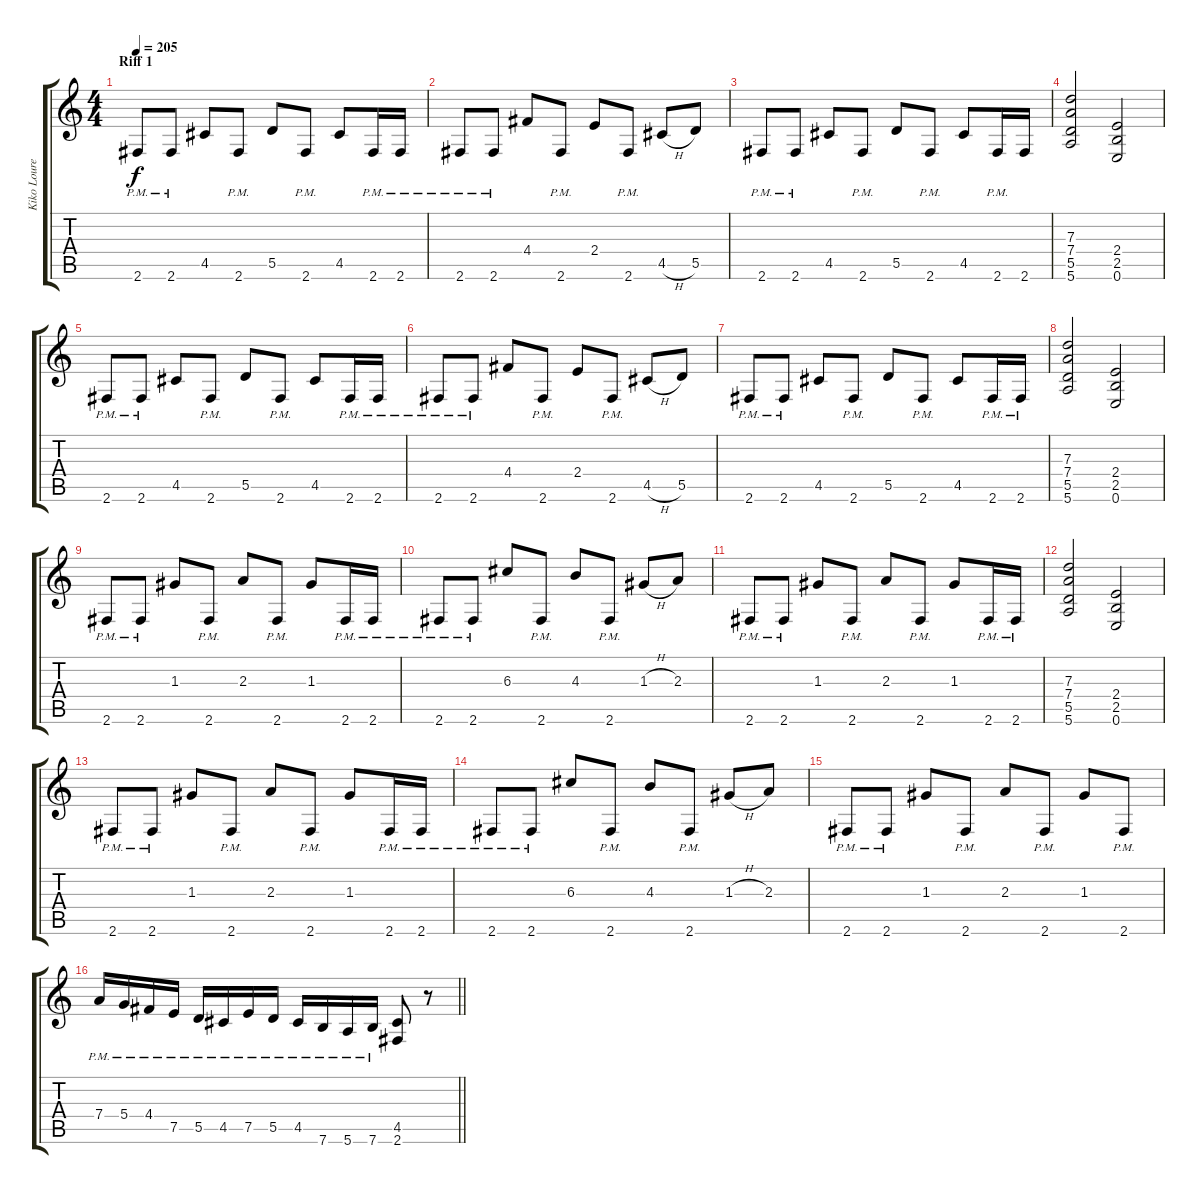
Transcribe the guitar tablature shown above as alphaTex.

\track ("Kiko Loureiro" "Kiko Loure") {instrument distortionguitar}
\staff {score tabs}
\tuning (E4 B3 G3 D3 A2 E2) {hide}
\ts (4 4)
\section ("" "Riff 1")
\tempo 205
\clef g2
\ks c
2.6{pm}.8{dy f} 2.6{pm}.8 4.5.8 2.6{pm}.8 5.5.8 2.6{pm}.8 4.5.8 2.6{pm}.16 2.6{pm}.16 |
2.6{pm}.8 2.6{pm}.8 4.4.8 2.6{pm}.8 2.4.8 2.6{pm}.8 4.5{h}.8 5.5.8 |
2.6{pm}.8 2.6{pm}.8 4.5.8 2.6{pm}.8 5.5.8 2.6{pm}.8 4.5.8 2.6{pm}.16 2.6.16 |
(7.3 7.4 5.5 5.6).2 (2.4 2.5 0.6).2 |
2.6{pm}.8 2.6{pm}.8 4.5.8 2.6{pm}.8 5.5.8 2.6{pm}.8 4.5.8 2.6{pm}.16 2.6{pm}.16 |
2.6{pm}.8 2.6{pm}.8 4.4.8 2.6{pm}.8 2.4.8 2.6{pm}.8 4.5{h}.8 5.5.8 |
2.6{pm}.8 2.6{pm}.8 4.5.8 2.6{pm}.8 5.5.8 2.6{pm}.8 4.5.8 2.6{pm}.16 2.6{pm}.16 |
(7.3 7.4 5.5 5.6).2 (2.4 2.5 0.6).2 |
2.6{pm}.8 2.6{pm}.8 1.3.8 2.6{pm}.8 2.3.8 2.6{pm}.8 1.3.8 2.6{pm}.16 2.6{pm}.16 |
2.6{pm}.8 2.6{pm}.8 6.3.8 2.6{pm}.8 4.3.8 2.6{pm}.8 1.3{h}.8 2.3.8 |
2.6{pm}.8 2.6{pm}.8 1.3.8 2.6{pm}.8 2.3.8 2.6{pm}.8 1.3.8 2.6{pm}.16 2.6{pm}.16 |
(7.3 7.4 5.5 5.6).2 (2.4 2.5 0.6).2 |
2.6{pm}.8 2.6{pm}.8 1.3.8 2.6{pm}.8 2.3.8 2.6{pm}.8 1.3.8 2.6{pm}.16 2.6{pm}.16 |
2.6{pm}.8 2.6{pm}.8 6.3.8 2.6{pm}.8 4.3.8 2.6{pm}.8 1.3{h}.8 2.3.8 |
2.6{pm}.8 2.6{pm}.8 1.3.8 2.6{pm}.8 2.3.8 2.6{pm}.8 1.3.8 2.6{pm}.8 |
\barLineRight lightlight
7.4{pm}.16 5.4{pm}.16 4.4{pm}.16 7.5{pm}.16 5.5{pm}.16 4.5{pm}.16 7.5{pm}.16 5.5{pm}.16 4.5{pm}.16 7.6{pm}.16 5.6{pm}.16 7.6{pm}.16 (4.5 2.6).8 r.8
